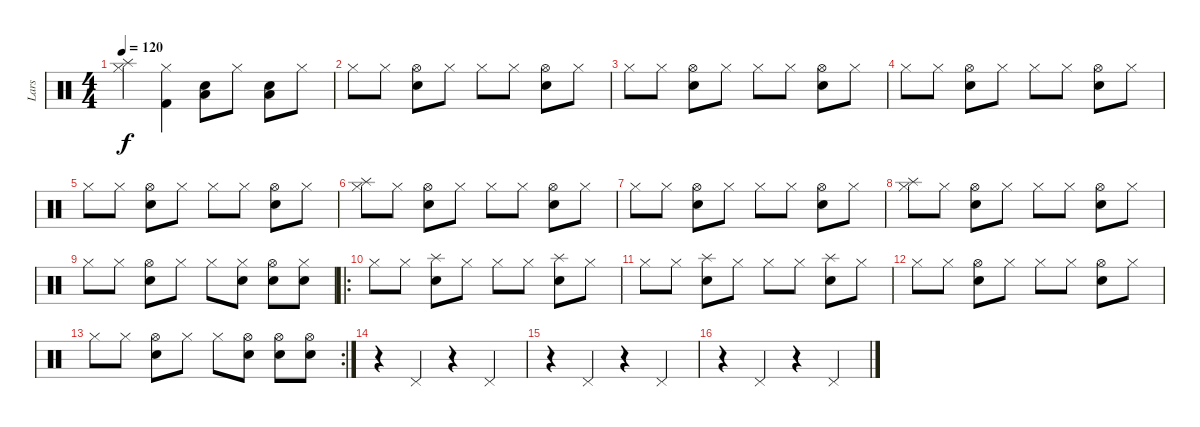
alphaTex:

\track ("Lars" "Lars") {instrument percussion}
\staff {score}
\articulation defaults
\ts (4 4)
\tempo 120
\clef neutral
\ks c
("Splash (hit)" "Hi-Hat (closed)").4{dy f} ("Hi-Hat (closed)" "Kick (hit) 2").4 ("Snare (hit) 2" "Low Floor Tom (hit)").8 "Hi-Hat (closed)".8 ("Snare (hit) 2" "Low Floor Tom (hit)").8 "Hi-Hat (closed)".8 |
"Hi-Hat (closed)".8 "Hi-Hat (closed)".8 ("Snare (hit) 2" "Hi-Hat (open)").8 "Hi-Hat (closed)".8 "Hi-Hat (closed)".8 "Hi-Hat (closed)".8 ("Snare (hit) 2" "Hi-Hat (open)").8 "Hi-Hat (closed)".8 |
"Hi-Hat (closed)".8 "Hi-Hat (closed)".8 ("Snare (hit) 2" "Hi-Hat (open)").8 "Hi-Hat (closed)".8 "Hi-Hat (closed)".8 "Hi-Hat (closed)".8 ("Snare (hit) 2" "Hi-Hat (open)").8 "Hi-Hat (closed)".8 |
"Hi-Hat (closed)".8 "Hi-Hat (closed)".8 ("Snare (hit) 2" "Hi-Hat (open)").8 "Hi-Hat (closed)".8 "Hi-Hat (closed)".8 "Hi-Hat (closed)".8 ("Snare (hit) 2" "Hi-Hat (open)").8 "Hi-Hat (closed)".8 |
"Hi-Hat (closed)".8 "Hi-Hat (closed)".8 ("Snare (hit) 2" "Hi-Hat (open)").8 "Hi-Hat (closed)".8 "Hi-Hat (closed)".8 "Hi-Hat (closed)".8 ("Snare (hit) 2" "Hi-Hat (open)").8 "Hi-Hat (closed)".8 |
("Splash (hit)" "Hi-Hat (closed)").8 "Hi-Hat (closed)".8 ("Snare (hit) 2" "Hi-Hat (open)").8 "Hi-Hat (closed)".8 "Hi-Hat (closed)".8 "Hi-Hat (closed)".8 ("Snare (hit) 2" "Hi-Hat (open)").8 "Hi-Hat (closed)".8 |
"Hi-Hat (closed)".8 "Hi-Hat (closed)".8 ("Snare (hit) 2" "Hi-Hat (open)").8 "Hi-Hat (closed)".8 "Hi-Hat (closed)".8 "Hi-Hat (closed)".8 ("Snare (hit) 2" "Hi-Hat (open)").8 "Hi-Hat (closed)".8 |
("Splash (hit)" "Hi-Hat (closed)").8 "Hi-Hat (closed)".8 ("Snare (hit) 2" "Hi-Hat (open)").8 "Hi-Hat (closed)".8 "Hi-Hat (closed)".8 "Hi-Hat (closed)".8 ("Snare (hit) 2" "Hi-Hat (open)").8 "Hi-Hat (closed)".8 |
"Hi-Hat (closed)".8 "Hi-Hat (closed)".8 ("Snare (hit) 2" "Hi-Hat (open)").8 "Hi-Hat (closed)".8 "Hi-Hat (closed)".8 ("Snare (hit) 2" "Hi-Hat (closed)").8 ("Snare (hit) 2" "Hi-Hat (open)").8 ("Snare (hit) 2" "Hi-Hat (closed)").8 |
\ro "Hi-Hat (closed)".8 "Hi-Hat (closed)".8
("Splash (hit)" "Snare (hit) 2").8 "Hi-Hat (closed)".8 "Hi-Hat (closed)".8 "Hi-Hat (closed)".8 ("Splash (hit)" "Snare (hit) 2").8 "Hi-Hat (closed)".8 |
"Hi-Hat (closed)".8 "Hi-Hat (closed)".8 ("Splash (hit)" "Snare (hit) 2").8 "Hi-Hat (closed)".8 "Hi-Hat (closed)".8 "Hi-Hat (closed)".8 ("Splash (hit)" "Snare (hit) 2").8 "Hi-Hat (closed)".8 |
"Hi-Hat (closed)".8 "Hi-Hat (closed)".8 ("Hi-Hat (open)" "Snare (hit) 2").8 "Hi-Hat (closed)".8 "Hi-Hat (closed)".8 "Hi-Hat (closed)".8 ("Hi-Hat (open)" "Snare (hit) 2").8 "Hi-Hat (closed)".8 |
\rc 2 "Hi-Hat (closed)".8 "Hi-Hat (closed)".8
("Hi-Hat (open)" "Snare (hit) 2").8 "Hi-Hat (closed)".8 "Hi-Hat (closed)".8 ("Snare (hit) 2" "Hi-Hat (open)").8 ("Snare (hit) 2" "Hi-Hat (open)").8 ("Snare (hit) 2" "Hi-Hat (open)").8 |
r.4 "Pedal Hi-Hat (hit)".4 r.4 "Pedal Hi-Hat (hit)".4 |
r.4 "Pedal Hi-Hat (hit)".4 r.4 "Pedal Hi-Hat (hit)".4 |
r.4 "Pedal Hi-Hat (hit)".4 r.4 "Pedal Hi-Hat (hit)".4
